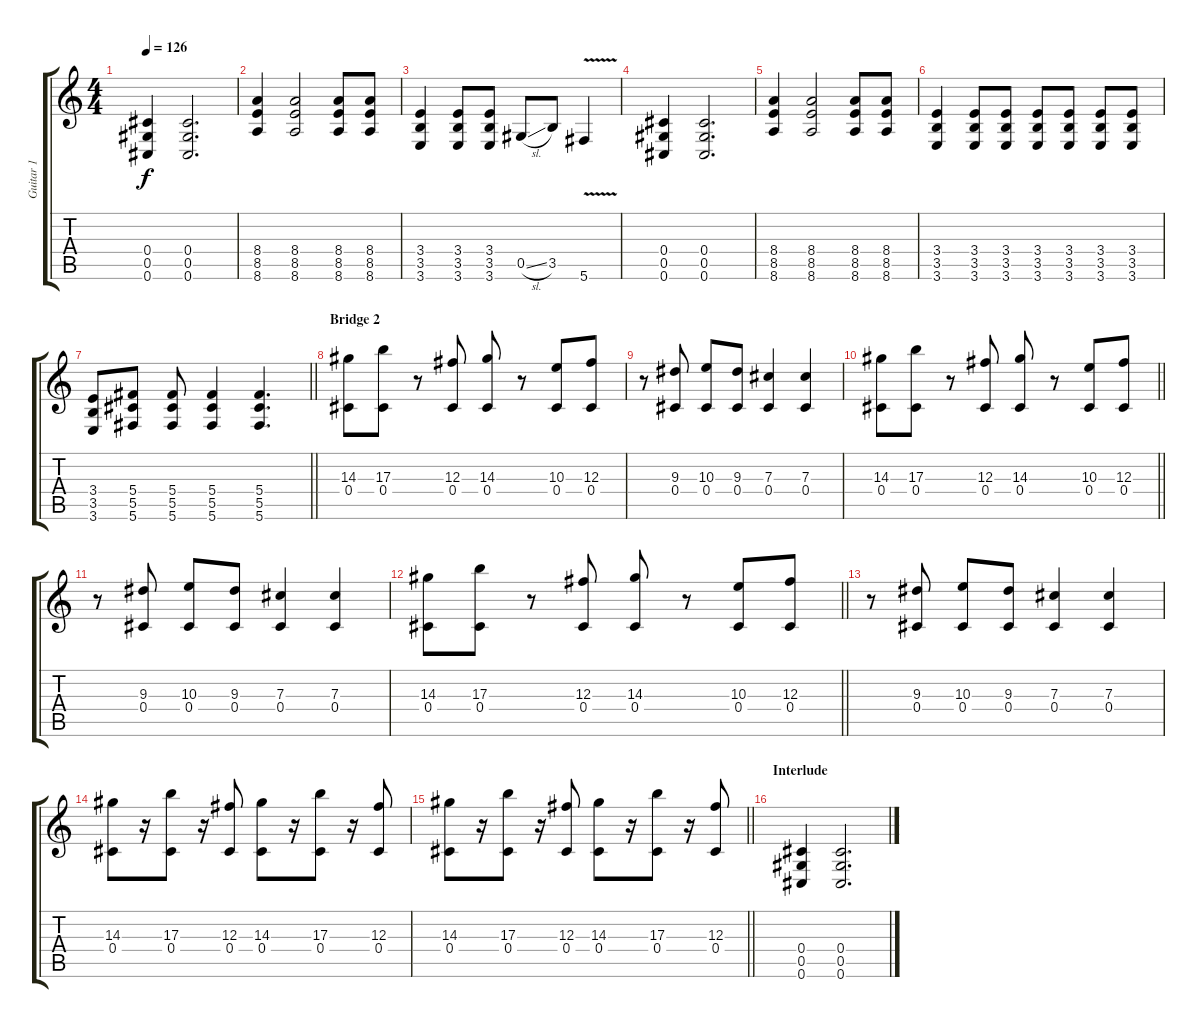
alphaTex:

\track ("Guitar 1" "Guitar 1") {instrument distortionguitar}
\staff {score tabs}
\tuning (Eb4 Bb3 Gb3 Db3 Ab2 Db2) {hide}
\ts (4 4)
\tempo 126
\clef g2
\ks c
(0.4 0.5 0.6).4{dy f} (0.4 0.5 0.6).2{d} |
(8.4 8.5 8.6).4 (8.4 8.5 8.6).2 (8.4 8.5 8.6).8 (8.4 8.5 8.6).8 |
(3.4 3.5 3.6).4 (3.4 3.5 3.6).8 (3.4 3.5 3.6).8 0.5{sl}.8 3.5.8 5.6{v}.4 |
(0.4 0.5 0.6).4 (0.4 0.5 0.6).2{d} |
(8.4 8.5 8.6).4 (8.4 8.5 8.6).2 (8.4 8.5 8.6).8 (8.4 8.5 8.6).8 |
(3.4 3.5 3.6).4 (3.4 3.5 3.6).8 (3.4 3.5 3.6).8 (3.4 3.5 3.6).8 (3.4 3.5 3.6).8 (3.4 3.5 3.6).8 (3.4 3.5 3.6).8 |
\barLineRight lightlight
(3.4 3.5 3.6).8 (5.4 5.5 5.6).8 (5.4 5.5 5.6).8 (5.4 5.5 5.6).4 (5.4 5.5 5.6).4{d} |
\section ("" "Bridge 2")
(14.3 0.4).8 (17.3 0.4).8 r.8 (12.3 0.4).8 (14.3 0.4).8 r.8 (10.3 0.4).8 (12.3 0.4).8 |
r.8 (9.3 0.4).8 (10.3 0.4).8 (9.3 0.4).8 (7.3 0.4).4 (7.3 0.4).4 |
\barLineRight lightlight
(14.3 0.4).8 (17.3 0.4).8 r.8 (12.3 0.4).8 (14.3 0.4).8 r.8 (10.3 0.4).8 (12.3 0.4).8 |
r.8 (9.3 0.4).8 (10.3 0.4).8 (9.3 0.4).8 (7.3 0.4).4 (7.3 0.4).4 |
\barLineRight lightlight
(14.3 0.4).8 (17.3 0.4).8 r.8 (12.3 0.4).8 (14.3 0.4).8 r.8 (10.3 0.4).8 (12.3 0.4).8 |
r.8 (9.3 0.4).8 (10.3 0.4).8 (9.3 0.4).8 (7.3 0.4).4 (7.3 0.4).4 |
(14.3 0.4).8 r.16 (17.3 0.4).8 r.16 (12.3 0.4).8 (14.3 0.4).8 r.16 (17.3 0.4).8 r.16 (12.3 0.4).8 |
\barLineRight lightlight
(14.3 0.4).8 r.16 (17.3 0.4).8 r.16 (12.3 0.4).8 (14.3 0.4).8 r.16 (17.3 0.4).8 r.16 (12.3 0.4).8 |
\section ("" "Interlude")
(0.4 0.5 0.6).4 (0.4 0.5 0.6).2{d}
